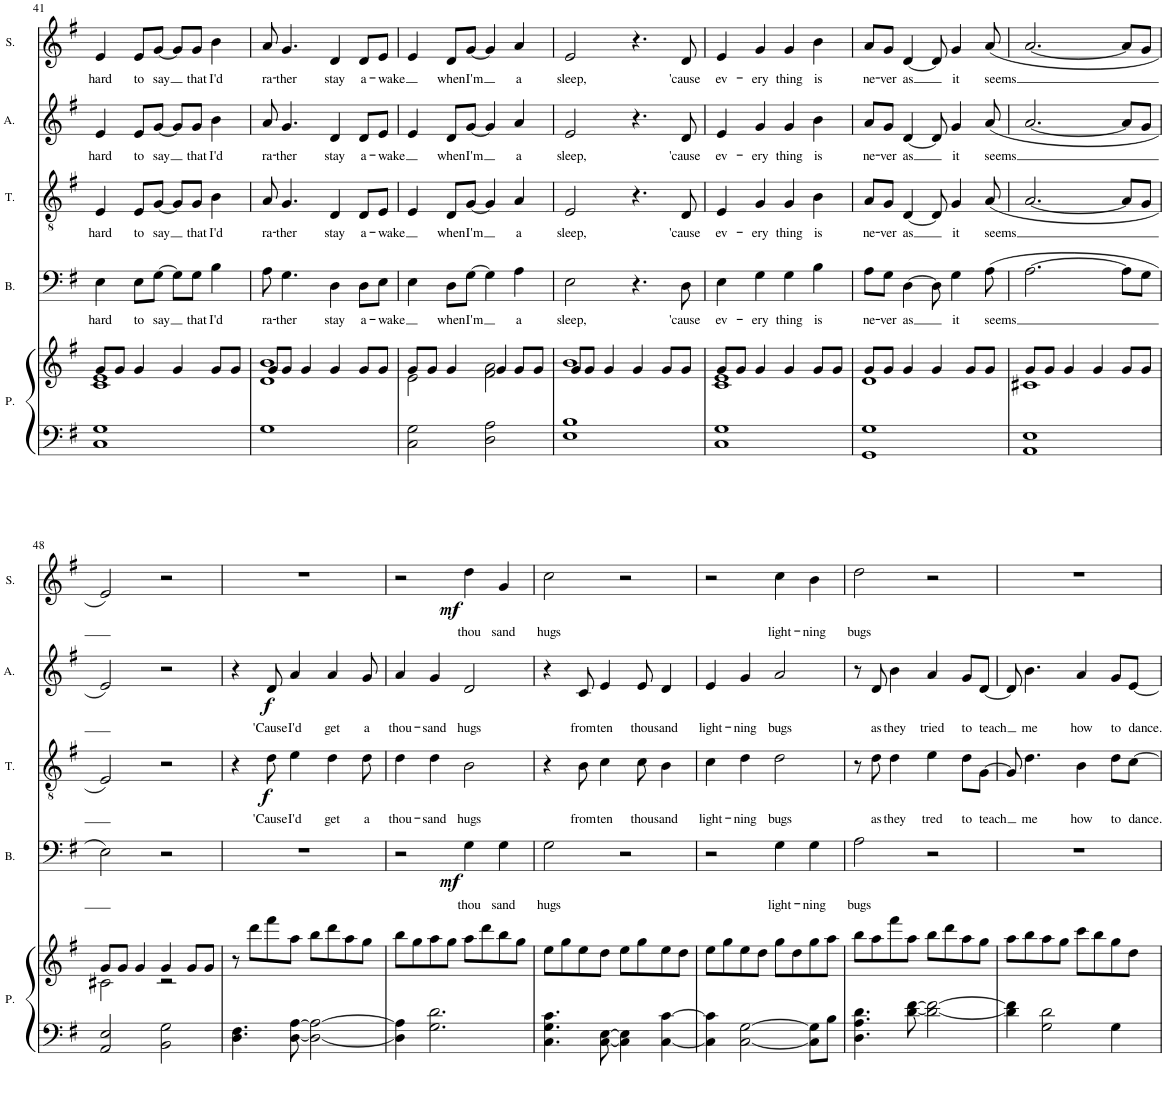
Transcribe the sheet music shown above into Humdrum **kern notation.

**kern	**kern	**kern	**text	**dynam	**kern	**text	**dynam	**kern	**text	**dynam	**kern	**text	**dynam
*part5	*part5	*part4	*part4	*part4	*part3	*part3	*part3	*part2	*part2	*part2	*part1	*part1	*part1
*staff6	*staff5	*staff4	*staff4	*staff4	*staff3	*staff3	*staff3	*staff2	*staff2	*staff2	*staff1	*staff1	*staff1
*I"Piano	*	*I"Bass	*	*	*I"Tenor	*	*	*I"Alto	*	*	*I"Soprano	*	*
*I'P.	*	*I'B.	*	*	*I'T.	*	*	*I'A.	*	*	*I'S.	*	*
!!LO:PB:g=z
*clefF4	*clefG2	*clefF4	*	*	*clefGv2	*	*	*clefG2	*	*	*clefG2	*	*
*k[f#]	*k[f#]	*k[f#]	*	*	*k[f#]	*	*	*k[f#]	*	*	*k[f#]	*	*
*M4/4	*M4/4	*M4/4	*	*	*M4/4	*	*	*M4/4	*	*	*M4/4	*	*
=41	=41	=41	=41	=41	=41	=41	=41	=41	=41	=41	=41	=41	=41
*	*^	*	*	*	*	*	*	*	*	*	*	*	*
!	!	!	!	!LO:LY:b	!	!	!LO:LY:b	!	!	!LO:LY:b	!	!	!LO:LY:b	!
1C 1G	8g/L	1c 1e	4E\	hard	.	4E/	hard	.	4e/	hard	.	4e/	hard	.
.	8g/J	.	.	.	.	.	.	.	.	.	.	.	.	.
!	!	!	!	!LO:LY:b	!	!	!LO:LY:b	!	!	!LO:LY:b	!	!	!LO:LY:b	!
.	4g/	.	8E\L	to	.	8E/L	to	.	8e/L	to	.	8e/L	to	.
!	!	!	!	!LO:LY:b	!	!	!LO:LY:b	!	!	!LO:LY:b	!	!	!LO:LY:b	!
.	.	.	[8G\J	say	.	[8G/J	say	.	[8g/J	say	.	[8g/J	say	.
.	4g/	.	8G\L]	.	.	8G/L]	.	.	8g/L]	.	.	8g/L]	.	.
!	!	!	!	!LO:LY:b	!	!	!LO:LY:b	!	!	!LO:LY:b	!	!	!LO:LY:b	!
.	.	.	8G\J	that	.	8G/J	that	.	8g/J	that	.	8g/J	that	.
!	!	!	!	!LO:LY:b	!	!	!LO:LY:b	!	!	!LO:LY:b	!	!	!LO:LY:b	!
.	8g/L	.	4B\	I'd	.	4B\	I'd	.	4b\	I'd	.	4b\	I'd	.
.	8g/J	.	.	.	.	.	.	.	.	.	.	.	.	.
=42	=42	=42	=42	=42	=42	=42	=42	=42	=42	=42	=42	=42	=42	=42
!	!	!	!	!LO:LY:b	!	!	!LO:LY:b	!	!	!LO:LY:b	!	!	!LO:LY:b	!
1G	8g/L	1d 1b	8A\	ra-	.	8A/	ra-	.	8a/	ra-	.	8a/	ra-	.
!	!	!	!	!LO:LY:b	!	!	!LO:LY:b	!	!	!LO:LY:b	!	!	!LO:LY:b	!
.	8g/J	.	4.G\	-ther	.	4.G/	-ther	.	4.g/	-ther	.	4.g/	-ther	.
.	4g/	.	.	.	.	.	.	.	.	.	.	.	.	.
!	!	!	!	!LO:LY:b	!	!	!LO:LY:b	!	!	!LO:LY:b	!	!	!LO:LY:b	!
.	4g/	.	4D\	stay	.	4D/	stay	.	4d/	stay	.	4d/	stay	.
!	!	!	!	!LO:LY:b	!	!	!LO:LY:b	!	!	!LO:LY:b	!	!	!LO:LY:b	!
.	8g/L	.	8D\L	a-	.	8D/L	a-	.	8d/L	a-	.	8d/L	a-	.
!	!	!	!	!LO:LY:b	!	!	!LO:LY:b	!	!	!LO:LY:b	!	!	!LO:LY:b	!
.	8g/J	.	8E\J	-wake	.	8E/J	-wake	.	8e/J	-wake	.	8e/J	-wake	.
=43	=43	=43	=43	=43	=43	=43	=43	=43	=43	=43	=43	=43	=43	=43
2C\ 2G\	8g/L	2e\	4E\	.	.	4E/	.	.	4e/	.	.	4e/	.	.
.	8g/J	.	.	.	.	.	.	.	.	.	.	.	.	.
!	!	!	!	!LO:LY:b	!	!	!LO:LY:b	!	!	!LO:LY:b	!	!	!LO:LY:b	!
.	4g/	.	8D\L	when	.	8D/L	when	.	8d/L	when	.	8d/L	when	.
!	!	!	!	!LO:LY:b	!	!	!LO:LY:b	!	!	!LO:LY:b	!	!	!LO:LY:b	!
.	.	.	[8G\J	I'm	.	[8G/J	I'm	.	[8g/J	I'm	.	[8g/J	I'm	.
2D\ 2A\	4g/	2f#\ 2a\	4G\]	.	.	4G/]	.	.	4g/]	.	.	4g/]	.	.
!	!	!	!	!LO:LY:b	!	!	!LO:LY:b	!	!	!LO:LY:b	!	!	!LO:LY:b	!
.	8g/L	.	4A\	a	.	4A/	a	.	4a/	a	.	4a/	a	.
.	8g/J	.	.	.	.	.	.	.	.	.	.	.	.	.
=44	=44	=44	=44	=44	=44	=44	=44	=44	=44	=44	=44	=44	=44	=44
!	!	!	!	!LO:LY:b	!	!	!LO:LY:b	!	!	!LO:LY:b	!	!	!LO:LY:b	!
1E 1B	8g/L	1b	2E\	-sleep,	.	2E/	-sleep,	.	2e/	-sleep,	.	2e/	-sleep,	.
.	8g/J	.	.	.	.	.	.	.	.	.	.	.	.	.
.	4g/	.	.	.	.	.	.	.	.	.	.	.	.	.
.	4g/	.	4.r	.	.	4.r	.	.	4.r	.	.	4.r	.	.
.	8g/L	.	.	.	.	.	.	.	.	.	.	.	.	.
!	!	!	!	!LO:LY:b	!	!	!LO:LY:b	!	!	!LO:LY:b	!	!	!LO:LY:b	!
.	8g/J	.	8D\	'cause	.	8D/	'cause	.	8d/	'cause	.	8d/	'cause	.
=45	=45	=45	=45	=45	=45	=45	=45	=45	=45	=45	=45	=45	=45	=45
!	!	!	!	!LO:LY:b	!	!	!LO:LY:b	!	!	!LO:LY:b	!	!	!LO:LY:b	!
1C 1G	8g/L	1c 1e	4E\	ev-	.	4E/	ev-	.	4e/	ev-	.	4e/	ev-	.
.	8g/J	.	.	.	.	.	.	.	.	.	.	.	.	.
!	!	!	!	!LO:LY:b	!	!	!LO:LY:b	!	!	!LO:LY:b	!	!	!LO:LY:b	!
.	4g/	.	4G\	-ery	.	4G/	-ery	.	4g/	-ery	.	4g/	-ery	.
!	!	!	!	!LO:LY:b	!	!	!LO:LY:b	!	!	!LO:LY:b	!	!	!LO:LY:b	!
.	4g/	.	4G\	thing	.	4G/	thing	.	4g/	thing	.	4g/	thing	.
!	!	!	!	!LO:LY:b	!	!	!LO:LY:b	!	!	!LO:LY:b	!	!	!LO:LY:b	!
.	8g/L	.	4B\	is	.	4B\	is	.	4b\	is	.	4b\	is	.
.	8g/J	.	.	.	.	.	.	.	.	.	.	.	.	.
=46	=46	=46	=46	=46	=46	=46	=46	=46	=46	=46	=46	=46	=46	=46
!	!	!	!	!LO:LY:b	!	!	!LO:LY:b	!	!	!LO:LY:b	!	!	!LO:LY:b	!
1GG 1G	8g/L	1d	8A\L	ne-	.	8A/L	ne-	.	8a/L	ne-	.	8a/L	ne-	.
!	!	!	!	!LO:LY:b	!	!	!LO:LY:b	!	!	!LO:LY:b	!	!	!LO:LY:b	!
.	8g/J	.	8G\J	-ver	.	8G/J	-ver	.	8g/J	-ver	.	8g/J	-ver	.
!	!	!	!	!LO:LY:b	!	!	!LO:LY:b	!	!	!LO:LY:b	!	!	!LO:LY:b	!
.	4g/	.	[4D\	as	.	[4D/	as	.	[4d/	as	.	[4d/	as	.
.	4g/	.	8D\]	.	.	8D/]	.	.	8d/]	.	.	8d/]	.	.
!	!	!	!	!LO:LY:b	!	!	!LO:LY:b	!	!	!LO:LY:b	!	!	!LO:LY:b	!
.	.	.	4G\	it	.	4G/	it	.	4g/	it	.	4g/	it	.
.	8g/L	.	.	.	.	.	.	.	.	.	.	.	.	.
!	!	!	!	!LO:LY:b	!	!	!LO:LY:b	!	!	!LO:LY:b	!	!	!LO:LY:b	!
.	8g/J	.	(8A\	-seems	.	(8A/	-seems	.	(8a/	-seems	.	(8a/	-seems	.
=47	=47	=47	=47	=47	=47	=47	=47	=47	=47	=47	=47	=47	=47	=47
1AA 1E	8g/L	1c#X	[2.A\	.	.	[2.A/	.	.	[2.a/	.	.	[2.a/	.	.
.	8g/J	.	.	.	.	.	.	.	.	.	.	.	.	.
.	4g/	.	.	.	.	.	.	.	.	.	.	.	.	.
.	4g/	.	.	.	.	.	.	.	.	.	.	.	.	.
.	8g/L	.	8A\L]	.	.	8A/L]	.	.	8a/L]	.	.	8a/L]	.	.
.	8g/J	.	8G\J	.	.	8G/J	.	.	8g/J	.	.	8g/J	.	.
!!LO:LB:g=z
=48	=48	=48	=48	=48	=48	=48	=48	=48	=48	=48	=48	=48	=48	=48
2AA/ 2E/	8g/L	2c#X\	2E\)	.	.	2E/)	.	.	2e/)	.	.	2e/)	.	.
.	8g/J	.	.	.	.	.	.	.	.	.	.	.	.	.
.	4g/	.	.	.	.	.	.	.	.	.	.	.	.	.
2BB\ 2G\	4g/	2r	2r	.	.	2r	.	.	2r	.	.	2r	.	.
.	8g/L	.	.	.	.	.	.	.	.	.	.	.	.	.
.	8g/J	.	.	.	.	.	.	.	.	.	.	.	.	.
*	*v	*v	*	*	*	*	*	*	*	*	*	*	*	*
=49	=49	=49	=49	=49	=49	=49	=49	=49	=49	=49	=49	=49	=49
4.D\ 4.F#\	8r	1r	.	.	4r	.	.	4r	.	.	1r	.	.
.	8ddd\L	.	.	.	.	.	.	.	.	.	.	.	.
!	!	!	!	!	!	!LO:LY:b	!LO:DY:b	!	!LO:LY:b	!LO:DY:b	!	!	!
.	8fff#\	.	.	.	8d\	'Cause	f	8d/	'Cause	f	.	.	.
!	!	!	!	!	!	!LO:LY:b	!	!	!LO:LY:b	!	!	!	!
[8D\ [8A\	8aa\J	.	.	.	4e\	I'd	.	4a/	I'd	.	.	.	.
2D\_ 2A\_	8bb\L	.	.	.	.	.	.	.	.	.	.	.	.
!	!	!	!	!	!	!LO:LY:b	!	!	!LO:LY:b	!	!	!	!
.	8ddd\	.	.	.	4d\	get	.	4a/	get	.	.	.	.
.	8aa\	.	.	.	.	.	.	.	.	.	.	.	.
!	!	!	!	!	!	!LO:LY:b	!	!	!LO:LY:b	!	!	!	!
.	8gg\J	.	.	.	8d\	a	.	8g/	a	.	.	.	.
=50	=50	=50	=50	=50	=50	=50	=50	=50	=50	=50	=50	=50	=50
!	!	!	!	!	!	!LO:LY:b	!	!	!LO:LY:b	!	!	!	!
4D\] 4A\]	8bb\L	2r	.	.	4d\	thou-	.	4a/	thou-	.	2r	.	.
.	8gg\	.	.	.	.	.	.	.	.	.	.	.	.
!	!	!	!	!	!	!LO:LY:b	!	!	!LO:LY:b	!	!	!	!
2.G\ 2.d\	8aa\	.	.	.	4d\	-sand	.	4g/	-sand	.	.	.	.
.	8gg\J	.	.	.	.	.	.	.	.	.	.	.	.
!	!	!	!LO:LY:b	!LO:DY:b	!	!LO:LY:b	!	!	!LO:LY:b	!	!	!LO:LY:b	!LO:DY:b
.	8aa\L	4G\	thou	mf	2B\	hugs	.	2d/	hugs	.	4dd\	thou	mf
.	8ddd\	.	.	.	.	.	.	.	.	.	.	.	.
!	!	!	!LO:LY:b	!	!	!	!	!	!	!	!	!LO:LY:b	!
.	8bb\	4G\	-sand	.	.	.	.	.	.	.	4g/	-sand	.
.	8gg\J	.	.	.	.	.	.	.	.	.	.	.	.
=51	=51	=51	=51	=51	=51	=51	=51	=51	=51	=51	=51	=51	=51
!	!	!	!LO:LY:b	!	!	!	!	!	!	!	!	!LO:LY:b	!
4.C\ 4.G\ 4.c\	8ee\L	2G\	hugs	.	4r	.	.	4r	.	.	2cc\	hugs	.
.	8gg\	.	.	.	.	.	.	.	.	.	.	.	.
!	!	!	!	!	!	!LO:LY:b	!	!	!LO:LY:b	!	!	!	!
.	8ee\	.	.	.	8B\	from	.	8c/	from	.	.	.	.
!	!	!	!	!	!	!LO:LY:b	!	!	!LO:LY:b	!	!	!	!
[8C\ [8E\	8dd\J	.	.	.	4c\	ten	.	4e/	ten	.	.	.	.
4C\] 4E\]	8ee\L	2r	.	.	.	.	.	.	.	.	2r	.	.
!	!	!	!	!	!	!LO:LY:b	!	!	!LO:LY:b	!	!	!	!
.	8gg\	.	.	.	8c\	thou-	.	8e/	thou-	.	.	.	.
!	!	!	!	!	!	!LO:LY:b	!	!	!LO:LY:b	!	!	!	!
[4C\ [4c\	8ee\	.	.	.	4B\	-sand	.	4d/	-sand	.	.	.	.
.	8dd\J	.	.	.	.	.	.	.	.	.	.	.	.
=52	=52	=52	=52	=52	=52	=52	=52	=52	=52	=52	=52	=52	=52
!	!	!	!	!	!	!LO:LY:b	!	!	!LO:LY:b	!	!	!	!
4C\] 4c\]	8ee\L	2r	.	.	4c\	light-	.	4e/	light-	.	2r	.	.
.	8gg\	.	.	.	.	.	.	.	.	.	.	.	.
!	!	!	!	!	!	!LO:LY:b	!	!	!LO:LY:b	!	!	!	!
[2C\ [2G\	8ee\	.	.	.	4d\	-ning	.	4g/	-ning	.	.	.	.
.	8dd\J	.	.	.	.	.	.	.	.	.	.	.	.
!	!	!	!LO:LY:b	!	!	!LO:LY:b	!	!	!LO:LY:b	!	!	!LO:LY:b	!
.	8gg\L	4G\	light-	.	2d\	bugs	.	2a/	bugs	.	4cc\	light-	.
.	8dd\	.	.	.	.	.	.	.	.	.	.	.	.
!	!	!	!LO:LY:b	!	!	!	!	!	!	!	!	!LO:LY:b	!
8C\] 8G\]L	8gg\	4G\	-ning	.	.	.	.	.	.	.	4b\	-ning	.
8B\J	8aa\J	.	.	.	.	.	.	.	.	.	.	.	.
=53	=53	=53	=53	=53	=53	=53	=53	=53	=53	=53	=53	=53	=53
!	!	!	!LO:LY:b	!	!	!	!	!	!	!	!	!LO:LY:b	!
4.D\ 4.A\ 4.d\	8bb\L	2A\	bugs	.	8r	.	.	8r	.	.	2dd\	bugs	.
!	!	!	!	!	!	!LO:LY:b	!	!	!LO:LY:b	!	!	!	!
.	8aa\	.	.	.	8d\	as	.	8d/	as	.	.	.	.
!	!	!	!	!	!	!LO:LY:b	!	!	!LO:LY:b	!	!	!	!
.	8fff#\	.	.	.	4d\	they	.	4b\	they	.	.	.	.
[8d\ [8f#\	8aa\J	.	.	.	.	.	.	.	.	.	.	.	.
!	!	!	!	!	!	!LO:LY:b	!	!	!LO:LY:b	!	!	!	!
2d\_ 2f#\_	8bb\L	2r	.	.	4e\	tred	.	4a/	tried	.	2r	.	.
.	8ddd\	.	.	.	.	.	.	.	.	.	.	.	.
!	!	!	!	!	!	!LO:LY:b	!	!	!LO:LY:b	!	!	!	!
.	8aa\	.	.	.	8d\L	to	.	8g/L	to	.	.	.	.
!	!	!	!	!	!	!LO:LY:b	!	!	!LO:LY:b	!	!	!	!
.	8gg\J	.	.	.	[8G\J	teach	.	[8d/J	teach	.	.	.	.
=54	=54	=54	=54	=54	=54	=54	=54	=54	=54	=54	=54	=54	=54
4d\] 4f#\]	8aa\L	1r	.	.	8G/]	.	.	8d/]	.	.	1r	.	.
!	!	!	!	!	!	!LO:LY:b	!	!	!LO:LY:b	!	!	!	!
.	8bb\	.	.	.	4.d\	me	.	4.b\	me	.	.	.	.
2G\ 2d\	8aa\	.	.	.	.	.	.	.	.	.	.	.	.
.	8gg\J	.	.	.	.	.	.	.	.	.	.	.	.
!	!	!	!	!	!	!LO:LY:b	!	!	!LO:LY:b	!	!	!	!
.	8ccc\L	.	.	.	4B\	how	.	4a/	how	.	.	.	.
.	8bb\	.	.	.	.	.	.	.	.	.	.	.	.
!	!	!	!	!	!	!LO:LY:b	!	!	!LO:LY:b	!	!	!	!
4G\	8gg\	.	.	.	8d\L	to	.	8g/L	to	.	.	.	.
!	!	!	!	!	!	!LO:LY:b	!	!	!LO:LY:b	!	!	!	!
.	8dd\J	.	.	.	[8c\J	dance.	.	[8e/J	dance.	.	.	.	.
=	=	=	=	=	=	=	=	=	=	=	=	=	=
*-	*-	*-	*-	*-	*-	*-	*-	*-	*-	*-	*-	*-	*-
